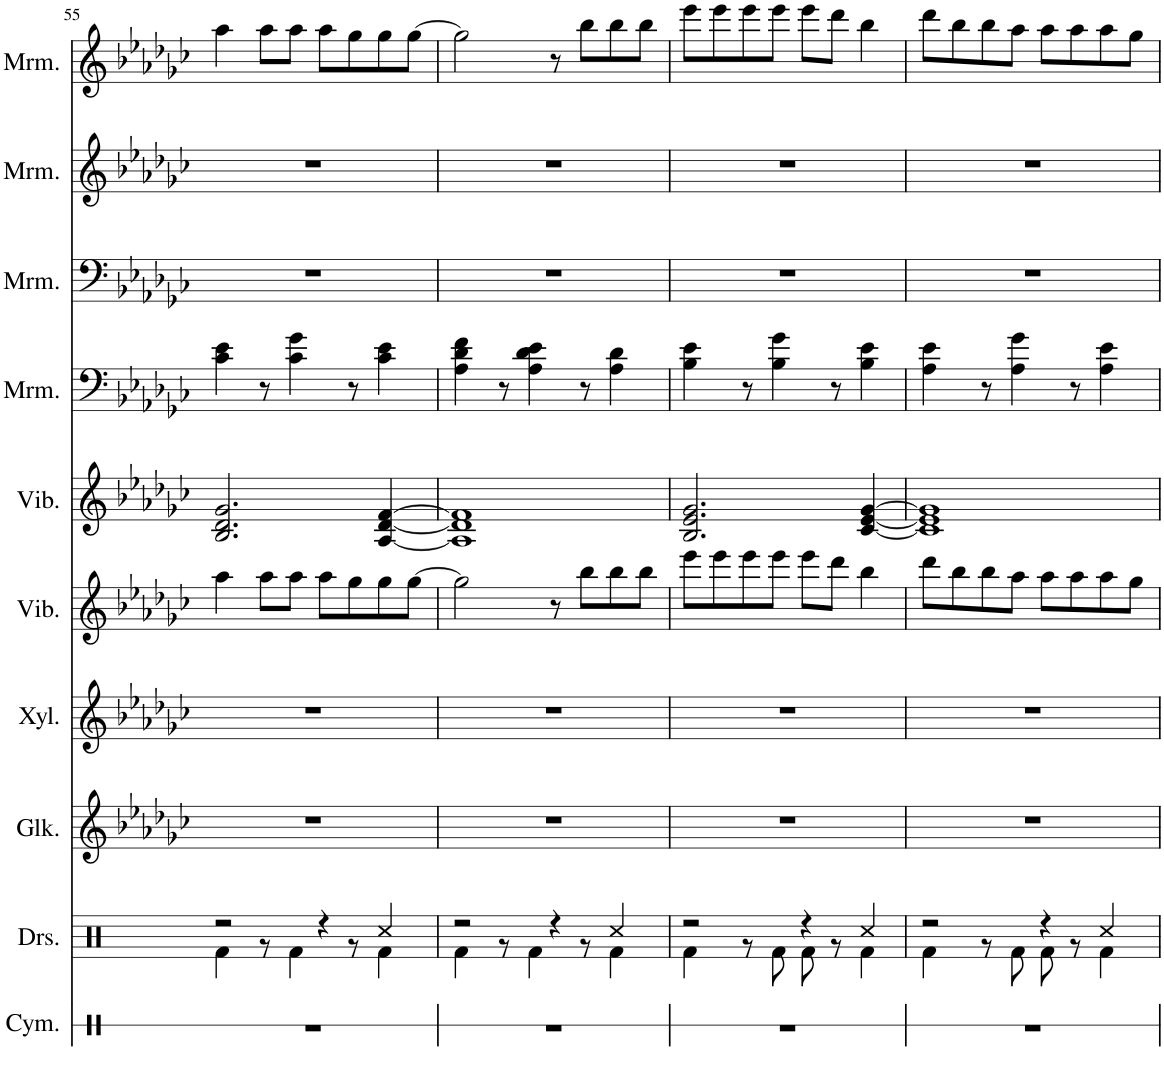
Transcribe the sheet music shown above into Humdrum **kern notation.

**kern	**kern	**kern	**kern	**kern	**kern	**kern	**kern	**kern	**kern
*part10	*part9	*part8	*part7	*part6	*part5	*part4	*part3	*part2	*part1
*staff10	*staff9	*staff8	*staff7	*staff6	*staff5	*staff4	*staff3	*staff2	*staff1
*I"Cymbal	*I"Drumset	*I"Glockenspiel	*I"Xylophone	*I"Vibraphone	*I"Vibraphone	*I"Marimba	*I"Marimba	*I"Marimba	*I"Marimba
*I'Cym.	*I'Drs.	*I'Glk.	*I'Xyl.	*I'Vib.	*I'Vib.	*I'Mrm.	*I'Mrm.	*I'Mrm.	*I'Mrm.
!!LO:PB:g=z
*clefX	*clefX	*clefG2	*clefG2	*clefG2	*clefG2	*clefF4	*clefF4	*clefG2	*clefG2
*	*	*Trd-14c-24	*Trd-7c-12	*	*	*	*	*	*
*k[]	*k[]	*k[b-e-a-d-g-c-]	*k[b-e-a-d-g-c-]	*k[b-e-a-d-g-c-]	*k[b-e-a-d-g-c-]	*k[b-e-a-d-g-c-]	*k[b-e-a-d-g-c-]	*k[b-e-a-d-g-c-]	*k[b-e-a-d-g-c-]
*M4/4	*M4/4	*M4/4	*M4/4	*M4/4	*M4/4	*M4/4	*M4/4	*M4/4	*M4/4
=55	=55	=55	=55	=55	=55	=55	=55	=55	=55
*	*^	*	*	*	*	*	*	*	*
1r	2r	4Rf\	1r	1r	4aa-\	2.B-/ 2.d-/ 2.g-/	4c-\ 4e-\	1r	1r	4aa-\
.	.	8r	.	.	8aa-\L	.	8r	.	.	8aa-\L
.	.	4Rf\	.	.	8aa-\J	.	4c-\ 4g-\	.	.	8aa-\J
.	4r	.	.	.	8aa-\L	.	.	.	.	8aa-\L
.	.	8r	.	.	8gg-\	.	8r	.	.	8gg-\
.	4Rcc/	4Rf\	.	.	8gg-\	[4A-/ [4d-/ [4f/	4c-\ 4e-\	.	.	8gg-\
.	.	.	.	.	[8gg-\J	.	.	.	.	[8gg-\J
=56	=56	=56	=56	=56	=56	=56	=56	=56	=56	=56
1r	2r	4Rf\	1r	1r	2gg-\]	1A-] 1d-] 1f]	4A-\ 4d-\ 4f\	1r	1r	2gg-\]
.	.	8r	.	.	.	.	8r	.	.	.
.	.	4Rf\	.	.	.	.	4A-\ 4d-\ 4e-\	.	.	.
.	4r	.	.	.	8r	.	.	.	.	8r
.	.	8r	.	.	8bb-\L	.	8r	.	.	8bb-\L
.	4Rcc/	4Rf\	.	.	8bb-\	.	4A-\ 4d-\	.	.	8bb-\
.	.	.	.	.	8bb-\J	.	.	.	.	8bb-\J
=57	=57	=57	=57	=57	=57	=57	=57	=57	=57	=57
1r	2r	4Rf\	1r	1r	8eee-\L	2.B-/ 2.e-/ 2.g-/	4B-\ 4e-\	1r	1r	8eee-\L
.	.	.	.	.	8eee-\	.	.	.	.	8eee-\
.	.	8r	.	.	8eee-\	.	8r	.	.	8eee-\
.	.	8Rf\	.	.	8eee-\J	.	4B-\ 4g-\	.	.	8eee-\J
.	4r	8Rf\	.	.	8eee-\L	.	.	.	.	8eee-\L
.	.	8r	.	.	8ddd-\J	.	8r	.	.	8ddd-\J
.	4Rcc/	4Rf\	.	.	4bb-\	[4c-/ [4e-/ [4g-/	4B-\ 4e-\	.	.	4bb-\
=58	=58	=58	=58	=58	=58	=58	=58	=58	=58	=58
1r	2r	4Rf\	1r	1r	8ddd-\L	1c-] 1e-] 1g-]	4A-\ 4e-\	1r	1r	8ddd-\L
.	.	.	.	.	8bb-\	.	.	.	.	8bb-\
.	.	8r	.	.	8bb-\	.	8r	.	.	8bb-\
.	.	8Rf\	.	.	8aa-\J	.	4A-\ 4g-\	.	.	8aa-\J
.	4r	8Rf\	.	.	8aa-\L	.	.	.	.	8aa-\L
.	.	8r	.	.	8aa-\	.	8r	.	.	8aa-\
.	4Rcc/	4Rf\	.	.	8aa-\	.	4A-\ 4e-\	.	.	8aa-\
.	.	.	.	.	8gg-\J	.	.	.	.	8gg-\J
*	*v	*v	*	*	*	*	*	*	*	*
=	=	=	=	=	=	=	=	=	=
*-	*-	*-	*-	*-	*-	*-	*-	*-	*-
